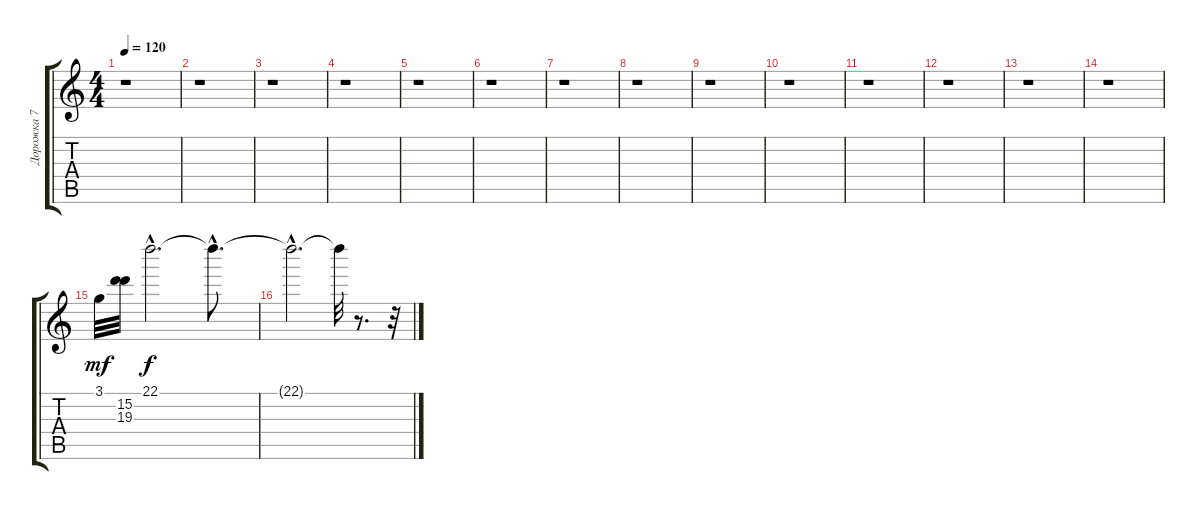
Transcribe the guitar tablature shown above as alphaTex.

\track ("Дорожка 7" "Дорожка 7") {instrument acousticguitarsteel}
\staff {score tabs}
\tuning (E4 B3 G3 D3 A2 E2) {hide}
\ts (4 4)
\tempo 120
\clef g2
\ks c
r.1{dy f} |
r.1 |
r.1 |
r.1 |
r.1 |
r.1 |
r.1 |
r.1 |
r.1 |
r.1 |
r.1 |
r.1 |
r.1 |
r.1 |
3.1.32{dy mf} (15.2 19.3).32 22.1{hac}.2{d dy f} 22.1{hac t}.8{d} |
22.1{hac t}.2{d} 22.1{t}.32 r.8{d} r.32
